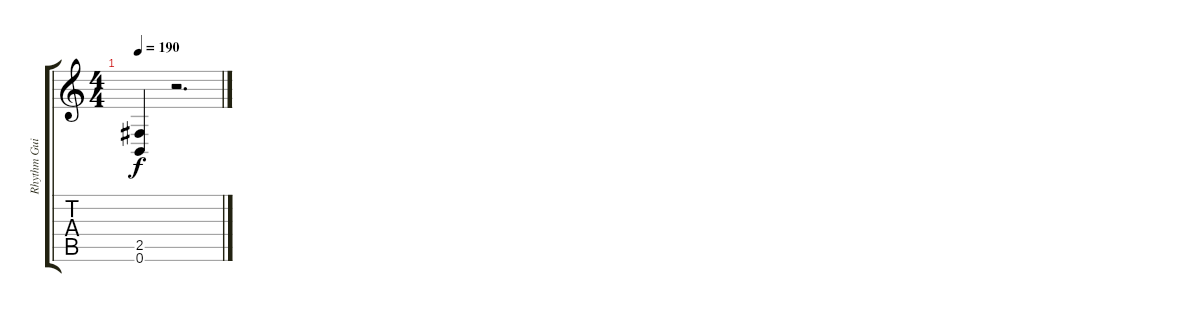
\track ("Rhythm Guitar" "Rhythm Gui") {instrument distortionguitar}
\staff {score tabs}
\tuning (B3 Gb3 D3 A2 E2 B1) {hide}
\ts (4 4)
\tempo 190
\clef g2
\ks c
(2.5 0.6).4{dy f} r.2{d}
